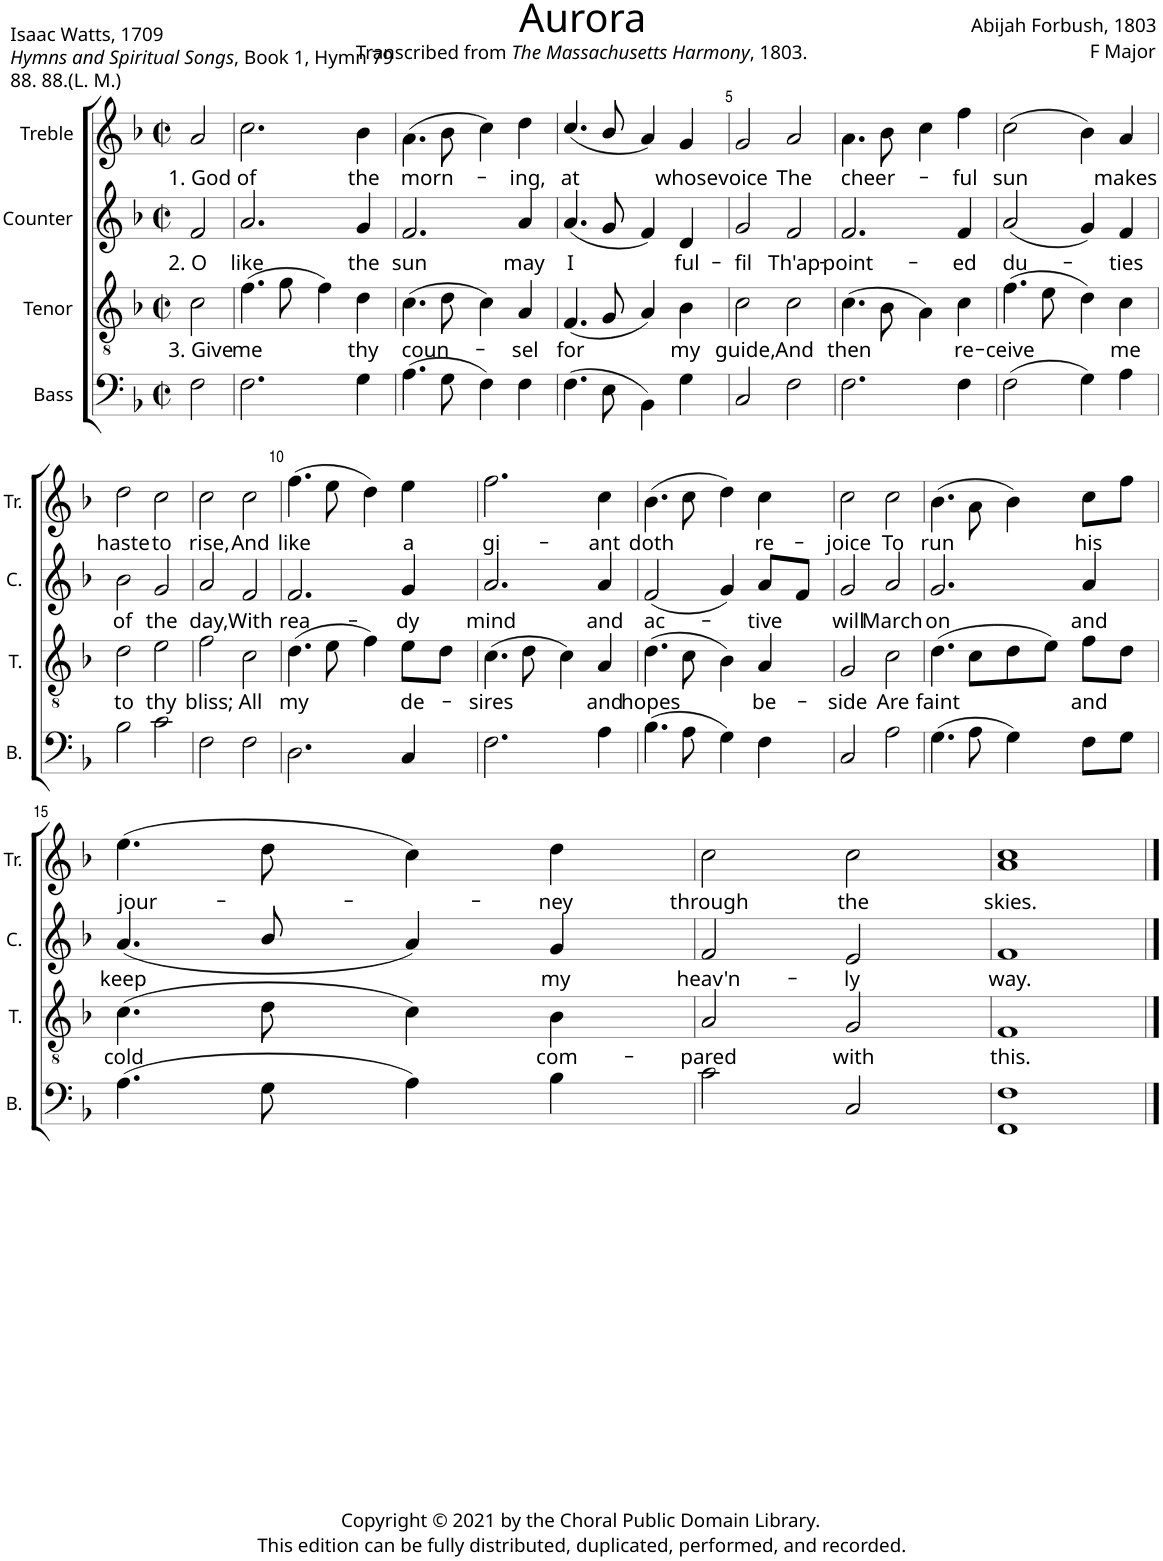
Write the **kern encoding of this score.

**kern	**kern	**text	**kern	**text	**kern	**text
*part4	*part3	*part3	*part2	*part2	*part1	*part1
*staff4	*staff3	*staff3	*staff2	*staff2	*staff1	*staff1
*I"Bass	*I"Tenor	*	*I"Counter	*	*I"Treble	*
*I'B.	*I'T.	*	*I'C.	*	*I'Tr.	*
*clefF4	*clefGv2	*	*clefG2	*	*clefG2	*
*k[b-]	*k[b-]	*	*k[b-]	*	*k[b-]	*
*M2/2	*M2/2	*	*M2/2	*	*M2/2	*
*met(c|)	*met(c|)	*	*met(c|)	*	*met(c|)	*
=1	=1	=1	=1	=1	=1	=1
!	!	!LO:LY:b	!	!LO:LY:b	!	!LO:LY:b
2F\	2c\	3. Give	2f/	2. O	2a/	1. God
=2	=2	=2	=2	=2	=2	=2
!	!	!LO:LY:b	!	!LO:LY:b	!	!LO:LY:b
2.F\	(4.f\	me	2.a/	like	2.cc\	of
.	8g\	.	.	.	.	.
.	4f\)	.	.	.	.	.
!	!	!LO:LY:b	!	!LO:LY:b	!	!LO:LY:b
4G\	4d\	thy	4g/	the	4b-\	the
=3	=3	=3	=3	=3	=3	=3
!	!	!LO:LY:b	!	!LO:LY:b	!	!LO:LY:b
(4.A\	(4.c\	coun-	2.f/	sun	(4.a\	morn-
8G\	8d\	.	.	.	8b-\	.
4F\)	4c\)	.	.	.	4cc\)	.
!	!	!LO:LY:b	!	!LO:LY:b	!	!LO:LY:b
4F\	4A/	-sel	4a/	may	4dd\	-ing,
=4	=4	=4	=4	=4	=4	=4
!	!	!LO:LY:b	!	!LO:LY:b	!	!LO:LY:b
(4.F\	(4.F/	for	(4.a/	I	(4.cc/	at
8E\	8G/	.	8g/	.	8b-/	.
4BB-\)	4A/)	.	4f/)	.	4a/)	.
!	!	!LO:LY:b	!	!LO:LY:b	!	!LO:LY:b
4G\	4B-\	my	4d/	ful-	4g/	whose
=5	=5	=5	=5	=5	=5	=5
!	!	!LO:LY:b	!	!LO:LY:b	!	!LO:LY:b
2C/	2c\	guide,	2g/	-fil	2g/	voice
!	!	!LO:LY:b	!	!LO:LY:b	!	!LO:LY:b
2F\	2c\	And	2f/	Th'ap-	2a/	The
=6	=6	=6	=6	=6	=6	=6
!	!	!LO:LY:b	!	!LO:LY:b	!	!LO:LY:b
2.F\	(4.c\	then	2.f/	-point-	4.a\	cheer-
.	8B-\	.	.	.	8b-\	.
.	4A\)	.	.	.	4cc\	.
!	!	!LO:LY:b	!	!LO:LY:b	!	!LO:LY:b
4F\	4c\	re-	4f/	-ed	4ff\	-ful
=7	=7	=7	=7	=7	=7	=7
!	!	!LO:LY:b	!	!LO:LY:b	!	!LO:LY:b
(2F\	(4.f\	-ceive	(2a/	du-	(2cc\	sun
.	8e\	.	.	.	.	.
4G\)	4d\)	.	4g/)	.	4b-\)	.
!	!	!LO:LY:b	!	!LO:LY:b	!	!LO:LY:b
4A\	4c\	me	4f/	-ties	4a/	makes
!!LO:LB:g=z
=8	=8	=8	=8	=8	=8	=8
!	!	!LO:LY:b	!	!LO:LY:b	!	!LO:LY:b
2B-\	2d\	to	2b-\	of	2dd\	haste
!	!	!LO:LY:b	!	!LO:LY:b	!	!LO:LY:b
2c\	2e\	thy	2g/	the	2cc\	to
=9	=9	=9	=9	=9	=9	=9
!	!	!LO:LY:b	!	!LO:LY:b	!	!LO:LY:b
2F\	2f\	bliss;	2a/	day,	2cc\	rise,
!	!	!LO:LY:b	!	!LO:LY:b	!	!LO:LY:b
2F\	2c\	All	2f/	With	2cc\	And
=10	=10	=10	=10	=10	=10	=10
!	!	!LO:LY:b	!	!LO:LY:b	!	!LO:LY:b
2.D\	(4.d\	my	2.f/	rea-	(4.ff\	like
.	8e\	.	.	.	8ee\	.
.	4f\)	.	.	.	4dd\)	.
!	!	!LO:LY:b	!	!LO:LY:b	!	!LO:LY:b
4C/	8e\L	de-	4g/	-dy	4ee\	a
.	8d\J	.	.	.	.	.
=11	=11	=11	=11	=11	=11	=11
!	!	!LO:LY:b	!	!LO:LY:b	!	!LO:LY:b
2.F\	(4.c\	-sires	2.a/	mind	2.ff\	gi-
.	8d\	.	.	.	.	.
.	4c\)	.	.	.	.	.
!	!	!LO:LY:b	!	!LO:LY:b	!	!LO:LY:b
4A\	4A/	and	4a/	and	4cc\	-ant
=12	=12	=12	=12	=12	=12	=12
!	!	!LO:LY:b	!	!LO:LY:b	!	!LO:LY:b
(4.B-\	(4.d\	hopes	(2f/	ac-	(4.b-\	doth
8A\	8c\	.	.	.	8cc\	.
4G\)	4B-\)	.	4g/)	.	4dd\)	.
!	!	!LO:LY:b	!	!LO:LY:b	!	!LO:LY:b
4F\	4A/	be-	8a/L	-tive	4cc\	re-
.	.	.	8f/J	.	.	.
=13	=13	=13	=13	=13	=13	=13
!	!	!LO:LY:b	!	!LO:LY:b	!	!LO:LY:b
2C/	2G/	-side	2g/	will	2cc\	-joice
!	!	!LO:LY:b	!	!LO:LY:b	!	!LO:LY:b
2A\	2c\	Are	2a/	March	2cc\	To
=14	=14	=14	=14	=14	=14	=14
!	!	!LO:LY:b	!	!LO:LY:b	!	!LO:LY:b
(4.G\	(4.d\	faint	2.g/	on	(4.b-\	run
8A\	8c\L	.	.	.	8a\	.
4G\)	8d\	.	.	.	4b-\)	.
.	8e\J)	.	.	.	.	.
!	!	!LO:LY:b	!	!LO:LY:b	!	!LO:LY:b
8F\L	8f\L	and	4a/	and	8cc\L	his
8G\J	8d\J	.	.	.	8ff\J	.
!!LO:LB:g=z
=15	=15	=15	=15	=15	=15	=15
!	!	!LO:LY:b	!	!LO:LY:b	!	!LO:LY:b
(4.A\	(4.c\	cold	(4.a/	keep	(4.ee\	jour-
8G\	8d\	.	8b-/	.	8dd\	.
4A\)	4c\)	.	4a/)	.	4cc\)	.
!	!	!LO:LY:b	!	!LO:LY:b	!	!LO:LY:b
4B-\	4B-\	com-	4g/	my	4dd\	-ney
=16	=16	=16	=16	=16	=16	=16
!	!	!LO:LY:b	!	!LO:LY:b	!	!LO:LY:b
2c\	2A/	-pared	2f/	heav'n-	2cc\	through
!	!	!LO:LY:b	!	!LO:LY:b	!	!LO:LY:b
2C/	2G/	with	2e/	-ly	2cc\	the
=17	=17	=17	=17	=17	=17	=17
!	!	!LO:LY:b	!	!LO:LY:b	!	!LO:LY:b
1FF 1F	1F	this.	1f	way.	1a 1cc	skies.
==	==	==	==	==	==	==
*-	*-	*-	*-	*-	*-	*-
